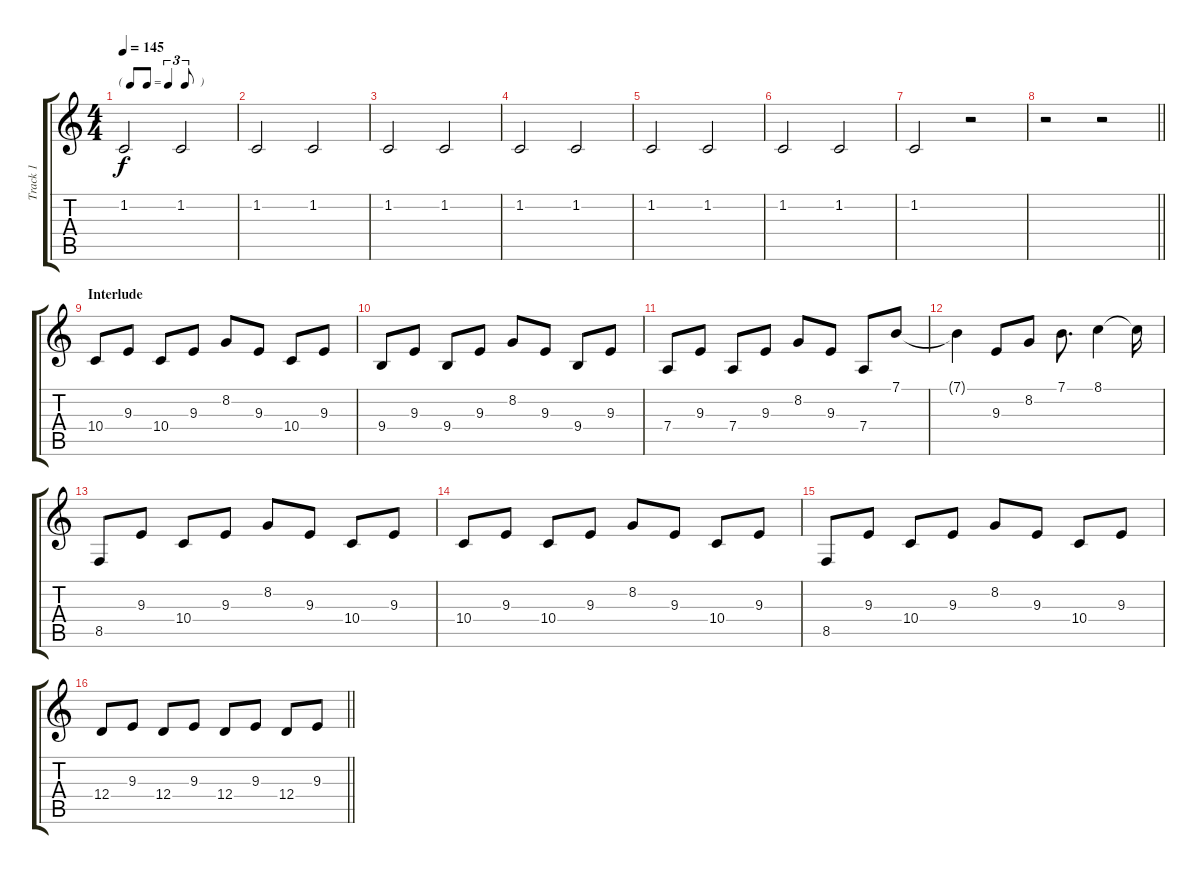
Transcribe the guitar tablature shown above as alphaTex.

\track ("Track 1" "Track 1") {instrument acousticgrandpiano}
\staff {score tabs}
\tuning (E4 B3 G3 D3 A2 E2) {hide}
\ts (4 4)
\tf triplet8th
\tempo 145
\clef g2
\ks c
1.2.2{dy f} 1.2.2 |
1.2.2 1.2.2 |
1.2.2 1.2.2 |
1.2.2 1.2.2 |
1.2.2 1.2.2 |
1.2.2 1.2.2 |
1.2.2 r.2 |
\barLineRight lightlight
r.2 r.2 |
\section ("" "Interlude")
10.4.8{volume 7} 9.3.8 10.4.8 9.3.8 8.2.8 9.3.8 10.4.8 9.3.8 |
9.4.8 9.3.8 9.4.8 9.3.8 8.2.8 9.3.8 9.4.8 9.3.8 |
7.4.8 9.3.8 7.4.8 9.3.8 8.2.8 9.3.8 7.4.8 7.1.8 |
7.1{t}.4 9.3.8 8.2.8 7.1.8{d} 8.1.4 8.1{t}.16 |
8.5.8 9.3.8 10.4.8 9.3.8 8.2.8 9.3.8 10.4.8 9.3.8 |
10.4.8 9.3.8 10.4.8 9.3.8 8.2.8 9.3.8 10.4.8 9.3.8 |
8.5.8 9.3.8 10.4.8 9.3.8 8.2.8 9.3.8 10.4.8 9.3.8 |
\barLineRight lightlight
12.4.8 9.3.8 12.4.8 9.3.8 12.4.8 9.3.8 12.4.8 9.3.8
